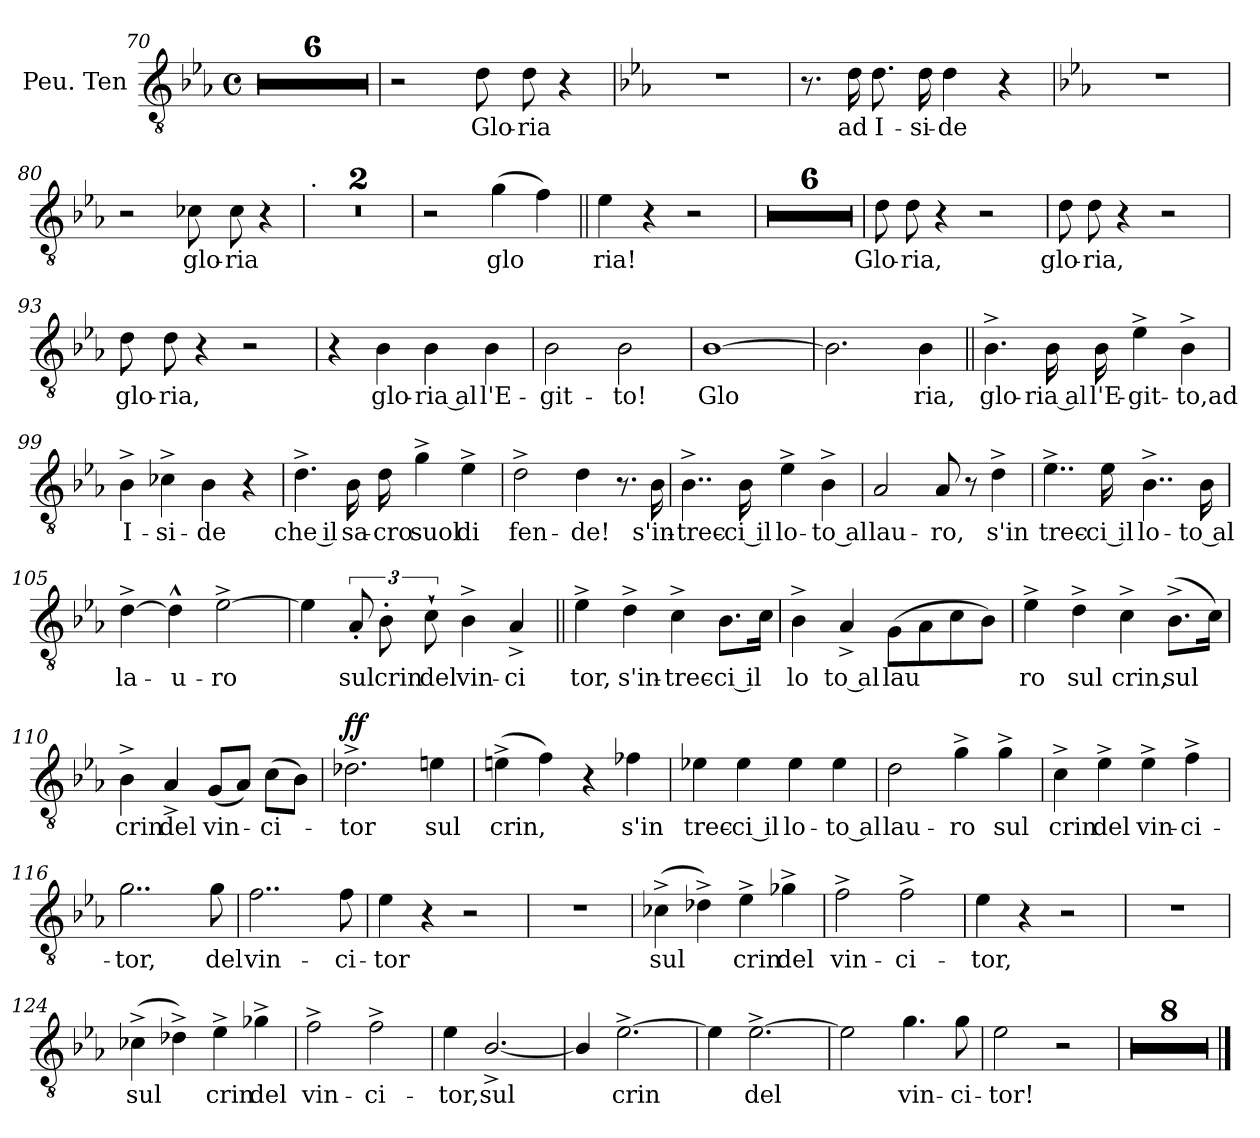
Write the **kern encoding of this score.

**kern	**text	**dynam
*part1	*part1	*part1
*staff1	*staff1	*staff1
*I"Peu. Ten	*	*
*I'Peu. Ten	*	*
*clefGv2	*	*
*k[b-e-a-]	*	*
*M4/4	*	*
*met(c)	*	*
=70	=70	=70
1r	.	.
=71	=71	=71
1r	.	.
!!LO:LB:g=z
=72	=72	=72
*k[b-e-a-]	*	*
1r	.	.
=73	=73	=73
1r	.	.
=74	=74	=74
1r	.	.
!!LO:PB:g=z
=75	=75	=75
*k[b-e-a-]	*	*
1r	.	.
=76	=76	=76
2r	.	.
!	!LO:LY:b:color=#0055FF	!
8d\	Glo-	.
!	!LO:LY:b:color=#0055FF	!
8d\	-ria	.
4r	.	.
!!LO:PB:g=z
=77	=77	=77
*k[b-e-a-]	*	*
1r	.	.
=78	=78	=78
8.r	.	.
!	!LO:LY:b:color=#0055FF	!
16d\	ad	.
!	!LO:LY:b:color=#0055FF	!
8.d\	I-	.
!	!LO:LY:b:color=#0055FF	!
16d\	-si-	.
!	!LO:LY:b:color=#0055FF	!
4d\	-de	.
4r	.	.
!!LO:PB:g=z
=79	=79	=79
*k[b-e-a-]	*	*
1r	.	.
=80	=80	=80
2r	.	.
!	!LO:LY:b:color=#0055FF	!
8c-X\	glo-	.
!	!LO:LY:b:color=#0055FF	!
8c-\	-ria	.
4r	.	.
!!LO:PB:g=z
=81	=81	=81
!LO:TX:a:t=.	!	!
1r	.	.
=82	=82	=82
1r	.	.
!!LO:PB:g=z
=83	=83	=83
2r	.	.
!	!LO:LY:b:color=#0055FF	!
(>4g\	glo	.
4f\)	.	.
=84||	=84||	=84||
!	!LO:LY:b:color=#0055FF	!
4e-\	ria!	.
4r	.	.
2r	.	.
!!LO:PB:g=z
=85	=85	=85
1r	.	.
=86	=86	=86
1r	.	.
=87	=87	=87
1r	.	.
!!LO:LB:g=z
=88	=88	=88
1r	.	.
=89	=89	=89
1r	.	.
=90	=90	=90
1r	.	.
!!LO:PB:g=z
=91	=91	=91
!	!LO:LY:b:color=#0055FF	!
8d\	Glo-	.
!	!LO:LY:b:color=#0055FF	!
8d\	-ria,	.
4r	.	.
2r	.	.
=92	=92	=92
!	!LO:LY:b:color=#0055FF	!
8d\	glo-	.
!	!LO:LY:b:color=#0055FF	!
8d\	-ria,	.
4r	.	.
2r	.	.
=93	=93	=93
!	!LO:LY:b:color=#0055FF	!
8d\	glo-	.
!	!LO:LY:b:color=#0055FF	!
8d\	-ria,	.
4r	.	.
2r	.	.
!!LO:PB:g=z
=94	=94	=94
4r	.	.
!	!LO:LY:b:color=#0055FF	!
4B-\	glo-	.
!	!LO:LY:b:color=#0055FF	!
4B-\	ria al	.
!	!LO:LY:b:color=#0055FF	!
4B-\	-l'E-	.
=95	=95	=95
!	!LO:LY:b:color=#0055FF	!
2B-\	-git-	.
!	!LO:LY:b:color=#0055FF	!
2B-\	-to!	.
=96	=96	=96
!	!LO:LY:b:color=#0055FF	!
[1B-	Glo	.
=97	=97	=97
2.B-\]	.	.
!	!LO:LY:b:color=#0055FF	!
4B-\	ria,	.
!!LO:PB:g=z
=98||	=98||	=98||
!	!LO:LY:b:color=#0055FF	!
4.B-^\	glo-	.
!	!LO:LY:b:color=#0055FF	!
16B-\	ria al	.
!	!LO:LY:b:color=#0055FF	!
16B-\	l'E-	.
!	!LO:LY:b:color=#0055FF	!
4e-^\	-git-	.
!	!LO:LY:b:color=#0055FF	!
4B-^\	-to,ad	.
=99	=99	=99
!	!LO:LY:b:color=#0055FF	!
4B-^\	I-	.
!	!LO:LY:b:color=#0055FF	!
4c-X^\	-si-	.
!	!LO:LY:b:color=#0055FF	!
4B-\	-de	.
4r	.	.
!!LO:PB:g=z
=100	=100	=100
!	!LO:LY:b:color=#0055FF	!
4.d^\	che il	.
!	!LO:LY:b:color=#0055FF	!
16B-\	sa-	.
!	!LO:LY:b:color=#0055FF	!
16d\	-cro	.
!	!LO:LY:b:color=#0055FF	!
4g^\	suol	.
!	!LO:LY:b:color=#0055FF	!
4e-^\	di	.
=101	=101	=101
!	!LO:LY:b:color=#0055FF	!
2d^\	fen-	.
!	!LO:LY:b:color=#0055FF	!
4d\	-de!	.
8.r	.	.
!	!LO:LY:b:color=#0055FF	!
16B-\	s'in-	.
!!LO:PB:g=z
=102	=102	=102
!	!LO:LY:b:color=#0055FF	!
4..B-^\	-trec-	.
!	!LO:LY:b:color=#0055FF	!
16B-\	ci il	.
!	!LO:LY:b:color=#0055FF	!
4e-^\	lo-	.
!	!LO:LY:b:color=#0055FF	!
4B-^\	to al	.
=103	=103	=103
!	!LO:LY:b:color=#0055FF	!
2A-/	-lau-	.
!	!LO:LY:b:color=#0055FF	!
8A-/	-ro,	.
8r	.	.
!	!LO:LY:b:color=#0055FF	!
4d^\	s'in	.
!!LO:PB:g=z
=104	=104	=104
!	!LO:LY:b:color=#0055FF	!
4..e-^\	-trec-	.
!	!LO:LY:b:color=#0055FF	!
16e-\	ci il	.
!	!LO:LY:b:color=#0055FF	!
4..B-^\	lo-	.
!	!LO:LY:b:color=#0055FF	!
16B-\	to al	.
=105	=105	=105
!	!LO:LY:b:color=#0055FF	!
[4d^\	la-	.
!	!LO:LY:b:color=#0055FF	!
4dn^^\]	-u-	.
!	!LO:LY:b:color=#0055FF	!
[2e-^\	-ro	.
!!LO:PB:g=z
=106	=106	=106
4e-\]	.	.
!	!LO:LY:b:color=#0055FF	!
12A-'/	sul	.
!	!LO:LY:b:color=#0055FF	!
12B-'\	crin	.
!	!LO:LY:b:color=#0055FF	!
12c''\	del	.
!	!LO:LY:b:color=#0055FF	!
4B-^\	vin-	.
!	!LO:LY:b:color=#0055FF	!
4A-^/	-ci	.
=107||	=107||	=107||
!	!LO:LY:b:color=#0055FF	!
4e-^\	tor,	.
!	!LO:LY:b:color=#0055FF	!
4d^\	s'in-	.
!	!LO:LY:b:color=#0055FF	!
4c^\	-trec-	.
!	!LO:LY:b:color=#0055FF	!
8.B-\L	ci il	.
16c\Jk	.	.
!!LO:PB:g=z
=108	=108	=108
!	!LO:LY:b:color=#0055FF	!
4B-^\	-lo	.
!	!LO:LY:b:color=#0055FF	!
4A-^/	to al	.
!	!LO:LY:b:color=#0055FF	!
(>8G\L	lau	.
8A-\	.	.
8c\	.	.
8B-\J)	.	.
=109	=109	=109
!	!LO:LY:b:color=#0055FF	!
4e-^\	ro	.
!	!LO:LY:b:color=#0055FF	!
4d^\	sul	.
!	!LO:LY:b:color=#0055FF	!
4c^\	crin,	.
!	!LO:LY:b:color=#0055FF	!
(>8.B-^\L	sul	.
16c\Jk)	.	.
=110	=110	=110
!	!LO:LY:b:color=#0055FF	!
4B-^\	crin	.
!	!LO:LY:b:color=#0055FF	!
4A-^/	del	.
!	!LO:LY:b:color=#0055FF	!
(<8G/L	vin-	.
8A-/J)	.	.
!	!LO:LY:b:color=#0055FF	!
(>8c\L	-ci-	.
8B-\J)	.	.
!!LO:PB:g=z
=111	=111	=111
!	!LO:LY:b:color=#0055FF	!LO:DY:a
2.d-X^\	-tor	ff
!	!LO:LY:b:color=#0055FF	!
4en\	sul	.
=112	=112	=112
!	!LO:LY:b:color=#0055FF	!
(>4en^\	crin,	.
4f\)	.	.
4r	.	.
!	!LO:LY:b:color=#0055FF	!
4f-X\	s'in	.
=113	=113	=113
!	!LO:LY:b:color=#0055FF	!
4e-X\	trec-	.
!	!LO:LY:b:color=#0055FF	!
4e-\	ci il	.
!	!LO:LY:b:color=#0055FF	!
4e-\	lo-	.
!	!LO:LY:b:color=#0055FF	!
4e-\	to al	.
=114	=114	=114
!	!LO:LY:b:color=#0055FF	!
2d\	lau-	.
!	!LO:LY:b:color=#0055FF	!
4g^\	-ro	.
!	!LO:LY:b:color=#0055FF	!
4g^\	sul	.
!!LO:PB:g=z
=115	=115	=115
!	!LO:LY:b:color=#0055FF	!
4c^\	crin	.
!	!LO:LY:b:color=#0055FF	!
4e-^\	del	.
!	!LO:LY:b:color=#0055FF	!
4e-^\	vin-	.
!	!LO:LY:b:color=#0055FF	!
4f^\	-ci-	.
=116	=116	=116
!	!LO:LY:b:color=#0055FF	!
2..g\	-tor,	.
!	!LO:LY:b:color=#0055FF	!
8g\	del	.
=117	=117	=117
!	!LO:LY:b:color=#0055FF	!
2..f\	vin-	.
!	!LO:LY:b:color=#0055FF	!
8f\	-ci-	.
!!LO:PB:g=z
=118	=118	=118
!	!LO:LY:b:color=#0055FF	!
4e-\	-tor	.
4r	.	.
2r	.	.
=119	=119	=119
1r	.	.
=120	=120	=120
!	!LO:LY:b:color=#0055FF	!
(>4c-X^\	sul	.
4d-X^\)	.	.
!	!LO:LY:b:color=#0055FF	!
4e-^\	crin	.
!	!LO:LY:b:color=#0055FF	!
4g-X^\	del	.
!!LO:PB:g=z
=121	=121	=121
!	!LO:LY:b:color=#0055FF	!
2f^\	vin-	.
!	!LO:LY:b:color=#0055FF	!
2f^\	-ci-	.
=122	=122	=122
!	!LO:LY:b:color=#0055FF	!
4e-\	-tor,	.
4r	.	.
2r	.	.
=123	=123	=123
1r	.	.
!!LO:PB:g=z
=124	=124	=124
!	!LO:LY:b:color=#0055FF	!
(>4c-X^\	sul	.
4d-X^\)	.	.
!	!LO:LY:b:color=#0055FF	!
4e-^\	crin	.
!	!LO:LY:b:color=#0055FF	!
4g-X^\	del	.
=125	=125	=125
!	!LO:LY:b:color=#0055FF	!
2f^\	vin-	.
!	!LO:LY:b:color=#0055FF	!
2f^\	-ci-	.
=126	=126	=126
!	!LO:LY:b:color=#0055FF	!
4e-\	-tor,	.
!	!LO:LY:b:color=#0055FF	!
[2.B-^/	sul	.
!!LO:PB:g=z
=127	=127	=127
4B-/]	.	.
!	!LO:LY:b:color=#0055FF	!
[2.e-^\	crin	.
=128	=128	=128
4e-\]	.	.
!	!LO:LY:b:color=#0055FF	!
[2.e-^\	del	.
=129	=129	=129
2e-\]	.	.
!	!LO:LY:b:color=#0055FF	!
4.g\	vin-	.
!	!LO:LY:b:color=#0055FF	!
8g\	-ci-	.
!!LO:PB:g=z
=130	=130	=130
!	!LO:LY:b:color=#0055FF	!
2e-\	-tor!	.
2r	.	.
=131	=131	=131
1r	.	.
=132	=132	=132
1r	.	.
=133	=133	=133
1r	.	.
!!LO:LB:g=z
=134	=134	=134
1r	.	.
=135	=135	=135
1r	.	.
=136	=136	=136
1r	.	.
=137	=137	=137
1r	.	.
=138	=138	=138
1r	.	.
==	==	==
*-	*-	*-
